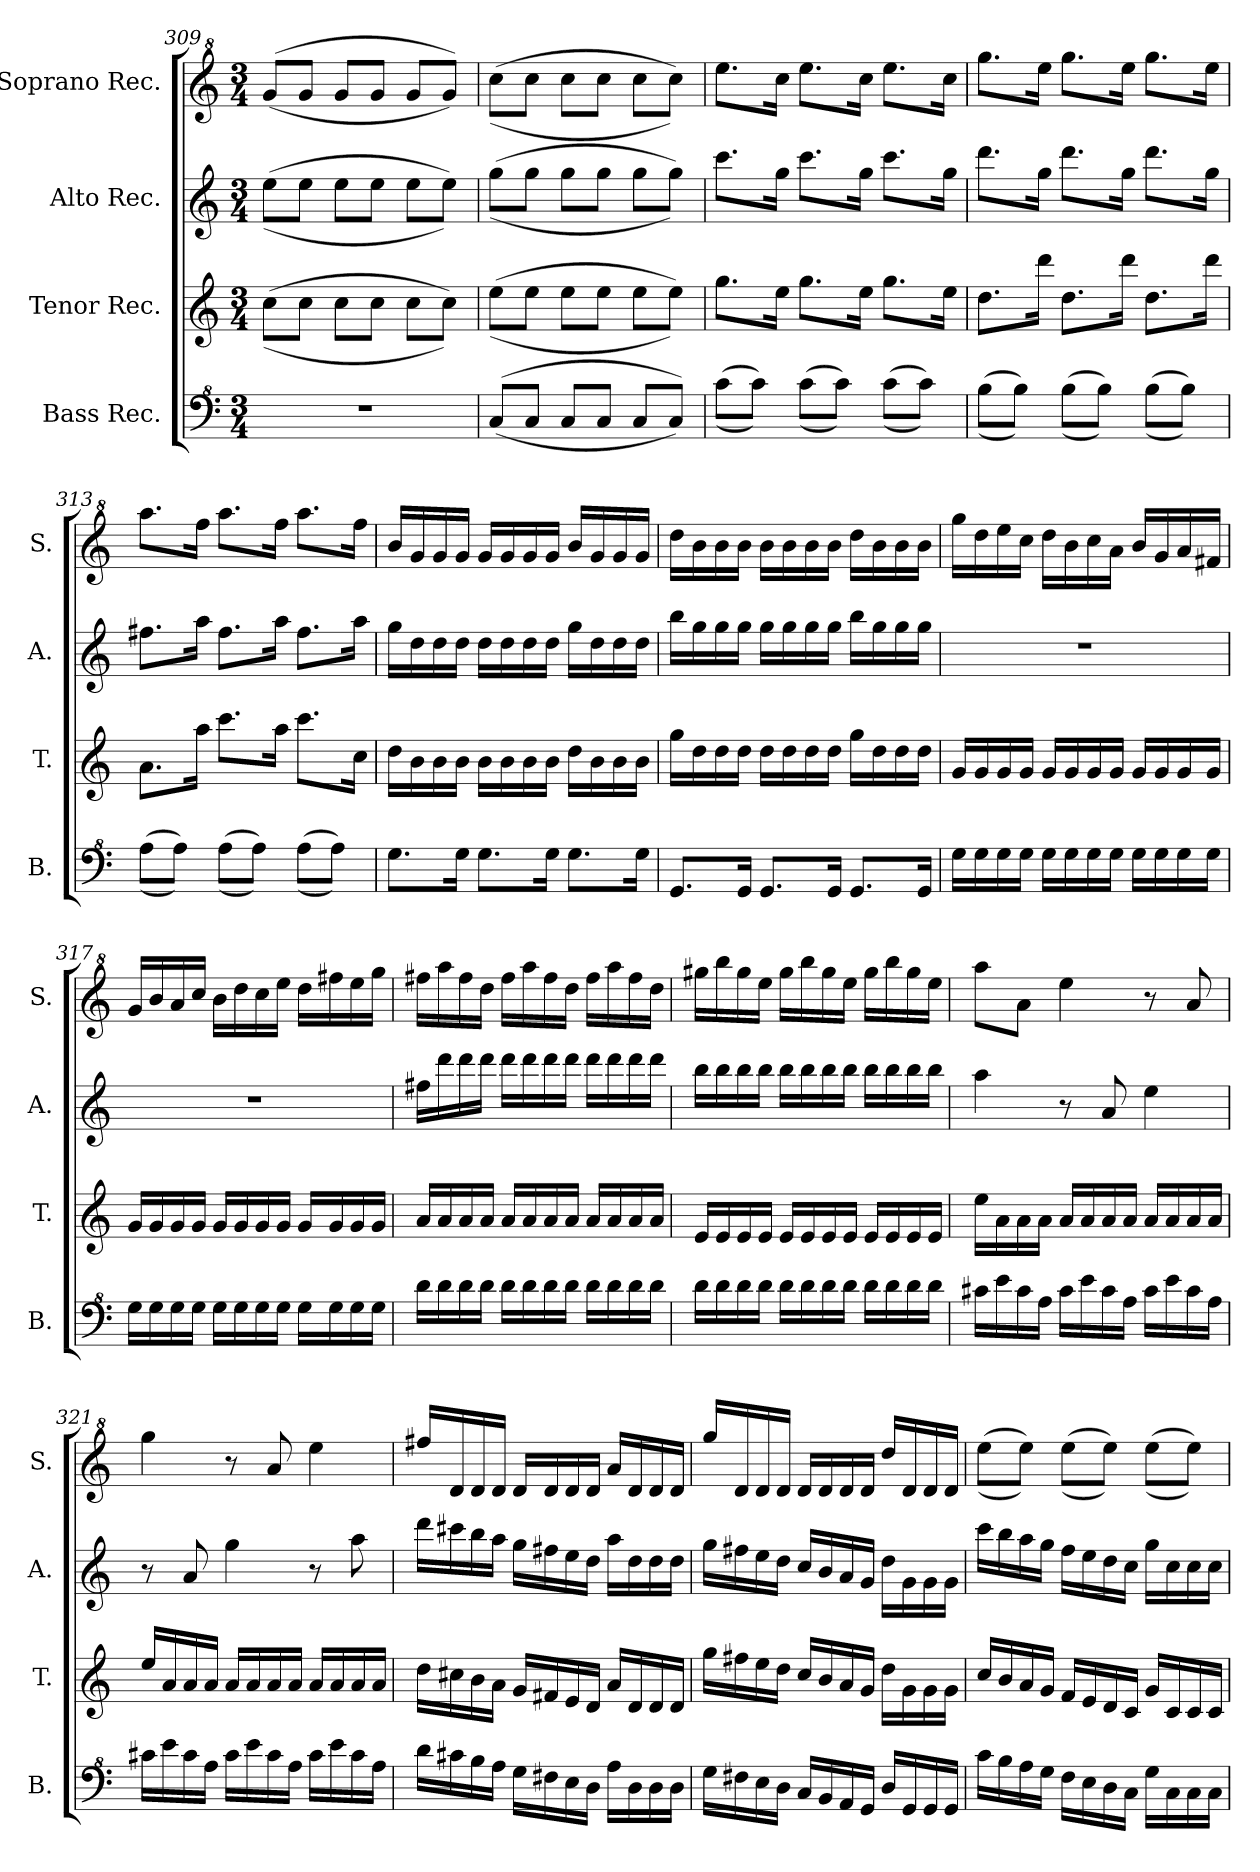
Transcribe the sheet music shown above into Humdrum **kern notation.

**kern	**kern	**kern	**kern
*part4	*part3	*part2	*part1
*staff4	*staff3	*staff2	*staff1
*I"Bass Rec.	*I"Tenor Rec.	*I"Alto Rec.	*I"Soprano Rec.
*I'B.	*I'T.	*I'A.	*I'S.
*clefF^4	*clefG2	*clefG2	*clefG^2
*k[]	*k[]	*k[]	*k[]
*M3/4	*M3/4	*M3/4	*M3/4
=309	=309	=309	=309
2.r	((8cc\L	((8ee\L	((8gg/L
.	8cc\J	8ee\J	8gg/J
.	8cc\L	8ee\L	8gg/L
.	8cc\J	8ee\J	8gg/J
.	8cc\L	8ee\L	8gg/L
.	8cc\J))	8ee\J))	8gg/J))
=310	=310	=310	=310
((8c/L	((8ee\L	((8gg\L	((8ccc\L
8c/J	8ee\J	8gg\J	8ccc\J
8c/L	8ee\L	8gg\L	8ccc\L
8c/J	8ee\J	8gg\J	8ccc\J
8c/L	8ee\L	8gg\L	8ccc\L
8c/J))	8ee\J))	8gg\J))	8ccc\J))
=311	=311	=311	=311
((8cc\L	8.gg\L	8.ccc\L	8.eee\L
8cc\J))	.	.	.
.	16ee\Jk	16gg\Jk	16ccc\Jk
((8cc\L	8.gg\L	8.ccc\L	8.eee\L
8cc\J))	.	.	.
.	16ee\Jk	16gg\Jk	16ccc\Jk
((8cc\L	8.gg\L	8.ccc\L	8.eee\L
8cc\J))	.	.	.
.	16ee\Jk	16gg\Jk	16ccc\Jk
=312	=312	=312	=312
((8b\L	8.dd\L	8.ddd\L	8.ggg\L
8b\J))	.	.	.
.	16ddd\Jk	16gg\Jk	16eee\Jk
((8b\L	8.dd\L	8.ddd\L	8.ggg\L
8b\J))	.	.	.
.	16ddd\Jk	16gg\Jk	16eee\Jk
((8b\L	8.dd\L	8.ddd\L	8.ggg\L
8b\J))	.	.	.
.	16ddd\Jk	16gg\Jk	16eee\Jk
=313	=313	=313	=313
((8a\L	8.a\L	8.ff#X\L	8.aaa\L
8a\J))	.	.	.
.	16aa\Jk	16aa\Jk	16fff\Jk
((8a\L	8.ccc\L	8.ff#\L	8.aaa\L
8a\J))	.	.	.
.	16aa\Jk	16aa\Jk	16fff\Jk
((8a\L	8.ccc\L	8.ff#\L	8.aaa\L
8a\J))	.	.	.
.	16cc\Jk	16aa\Jk	16fff\Jk
=314	=314	=314	=314
8.g\L	16dd\LL	16gg\LL	16bb/LL
.	16b\	16dd\	16gg/
.	16b\	16dd\	16gg/
16g\Jk	16b\JJ	16dd\JJ	16gg/JJ
8.g\L	16b\LL	16dd\LL	16gg/LL
.	16b\	16dd\	16gg/
.	16b\	16dd\	16gg/
16g\Jk	16b\JJ	16dd\JJ	16gg/JJ
8.g\L	16dd\LL	16gg\LL	16bb/LL
.	16b\	16dd\	16gg/
.	16b\	16dd\	16gg/
16g\Jk	16b\JJ	16dd\JJ	16gg/JJ
!!LO:LB:g=z
=315	=315	=315	=315
8.G/L	16gg\LL	16bb\LL	16ddd\LL
.	16dd\	16gg\	16bb\
.	16dd\	16gg\	16bb\
16G/Jk	16dd\JJ	16gg\JJ	16bb\JJ
8.G/L	16dd\LL	16gg\LL	16bb\LL
.	16dd\	16gg\	16bb\
.	16dd\	16gg\	16bb\
16G/Jk	16dd\JJ	16gg\JJ	16bb\JJ
8.G/L	16gg\LL	16bb\LL	16ddd\LL
.	16dd\	16gg\	16bb\
.	16dd\	16gg\	16bb\
16G/Jk	16dd\JJ	16gg\JJ	16bb\JJ
=316	=316	=316	=316
16g\LL	16g/LL	2.r	16ggg\LL
16g\	16g/	.	16ddd\
16g\	16g/	.	16eee\
16g\JJ	16g/JJ	.	16ccc\JJ
16g\LL	16g/LL	.	16ddd\LL
16g\	16g/	.	16bb\
16g\	16g/	.	16ccc\
16g\JJ	16g/JJ	.	16aa\JJ
16g\LL	16g/LL	.	16bb/LL
16g\	16g/	.	16gg/
16g\	16g/	.	16aa/
16g\JJ	16g/JJ	.	16ff#X/JJ
=317	=317	=317	=317
16g\LL	16g/LL	2.r	16gg/LL
16g\	16g/	.	16bb/
16g\	16g/	.	16aa/
16g\JJ	16g/JJ	.	16ccc/JJ
16g\LL	16g/LL	.	16bb\LL
16g\	16g/	.	16ddd\
16g\	16g/	.	16ccc\
16g\JJ	16g/JJ	.	16eee\JJ
16g\LL	16g/LL	.	16ddd\LL
16g\	16g/	.	16fff#X\
16g\	16g/	.	16eee\
16g\JJ	16g/JJ	.	16ggg\JJ
=318	=318	=318	=318
16dd\LL	16a/LL	16ff#X\LL	16fff#X\LL
16dd\	16a/	16ddd\	16aaa\
16dd\	16a/	16ddd\	16fff#\
16dd\JJ	16a/JJ	16ddd\JJ	16ddd\JJ
16dd\LL	16a/LL	16ddd\LL	16fff#\LL
16dd\	16a/	16ddd\	16aaa\
16dd\	16a/	16ddd\	16fff#\
16dd\JJ	16a/JJ	16ddd\JJ	16ddd\JJ
16dd\LL	16a/LL	16ddd\LL	16fff#\LL
16dd\	16a/	16ddd\	16aaa\
16dd\	16a/	16ddd\	16fff#\
16dd\JJ	16a/JJ	16ddd\JJ	16ddd\JJ
=319	=319	=319	=319
16dd\LL	16e/LL	16bb\LL	16ggg#X\LL
16dd\	16e/	16bb\	16bbb\
16dd\	16e/	16bb\	16ggg#\
16dd\JJ	16e/JJ	16bb\JJ	16eee\JJ
16dd\LL	16e/LL	16bb\LL	16ggg#\LL
16dd\	16e/	16bb\	16bbb\
16dd\	16e/	16bb\	16ggg#\
16dd\JJ	16e/JJ	16bb\JJ	16eee\JJ
16dd\LL	16e/LL	16bb\LL	16ggg#\LL
16dd\	16e/	16bb\	16bbb\
16dd\	16e/	16bb\	16ggg#\
16dd\JJ	16e/JJ	16bb\JJ	16eee\JJ
!!LO:LB:g=z
=320	=320	=320	=320
16cc#X\LL	16ee\LL	4aa\	8aaa\L
16ee\	16a\	.	.
16cc#\	16a\	.	8aa\J
16a\JJ	16a\JJ	.	.
16cc#\LL	16a/LL	8r	4eee\
16ee\	16a/	.	.
16cc#\	16a/	8a/	.
16a\JJ	16a/JJ	.	.
16cc#\LL	16a/LL	4ee\	8r
16ee\	16a/	.	.
16cc#\	16a/	.	8aa/
16a\JJ	16a/JJ	.	.
=321	=321	=321	=321
16cc#X\LL	16ee/LL	8r	4ggg\
16ee\	16a/	.	.
16cc#\	16a/	8a/	.
16a\JJ	16a/JJ	.	.
16cc#\LL	16a/LL	4gg\	8r
16ee\	16a/	.	.
16cc#\	16a/	.	8aa/
16a\JJ	16a/JJ	.	.
16cc#\LL	16a/LL	8r	4eee\
16ee\	16a/	.	.
16cc#\	16a/	8aa\	.
16a\JJ	16a/JJ	.	.
=322	=322	=322	=322
16dd\LL	16dd\LL	16ddd\LL	16fff#X/LL
16cc#X\	16cc#X\	16ccc#X\	16dd/
16b\	16b\	16bb\	16dd/
16a\JJ	16a\JJ	16aa\JJ	16dd/JJ
16g\LL	16g/LL	16gg\LL	16dd/LL
16f#X\	16f#X/	16ff#X\	16dd/
16e\	16e/	16ee\	16dd/
16d\JJ	16d/JJ	16dd\JJ	16dd/JJ
16a\LL	16a/LL	16aa\LL	16aa/LL
16d\	16d/	16dd\	16dd/
16d\	16d/	16dd\	16dd/
16d\JJ	16d/JJ	16dd\JJ	16dd/JJ
=323	=323	=323	=323
16g\LL	16gg\LL	16gg\LL	16ggg/LL
16f#X\	16ff#X\	16ff#X\	16dd/
16e\	16ee\	16ee\	16dd/
16d\JJ	16dd\JJ	16dd\JJ	16dd/JJ
16c/LL	16cc/LL	16cc/LL	16dd/LL
16B/	16b/	16b/	16dd/
16A/	16a/	16a/	16dd/
16G/JJ	16g/JJ	16g/JJ	16dd/JJ
16d/LL	16dd\LL	16dd\LL	16ddd/LL
16G/	16g\	16g\	16dd/
16G/	16g\	16g\	16dd/
16G/JJ	16g\JJ	16g\JJ	16dd/JJ
=324	=324	=324	=324
16cc\LL	16cc/LL	16ccc\LL	((8eee\L
16b\	16b/	16bb\	.
16a\	16a/	16aa\	8eee\J))
16g\JJ	16g/JJ	16gg\JJ	.
16f\LL	16f/LL	16ff\LL	((8eee\L
16e\	16e/	16ee\	.
16d\	16d/	16dd\	8eee\J))
16c\JJ	16c/JJ	16cc\JJ	.
16g\LL	16g/LL	16gg\LL	((8eee\L
16c\	16c/	16cc\	.
16c\	16c/	16cc\	8eee\J))
16c\JJ	16c/JJ	16cc\JJ	.
=	=	=	=
*-	*-	*-	*-
